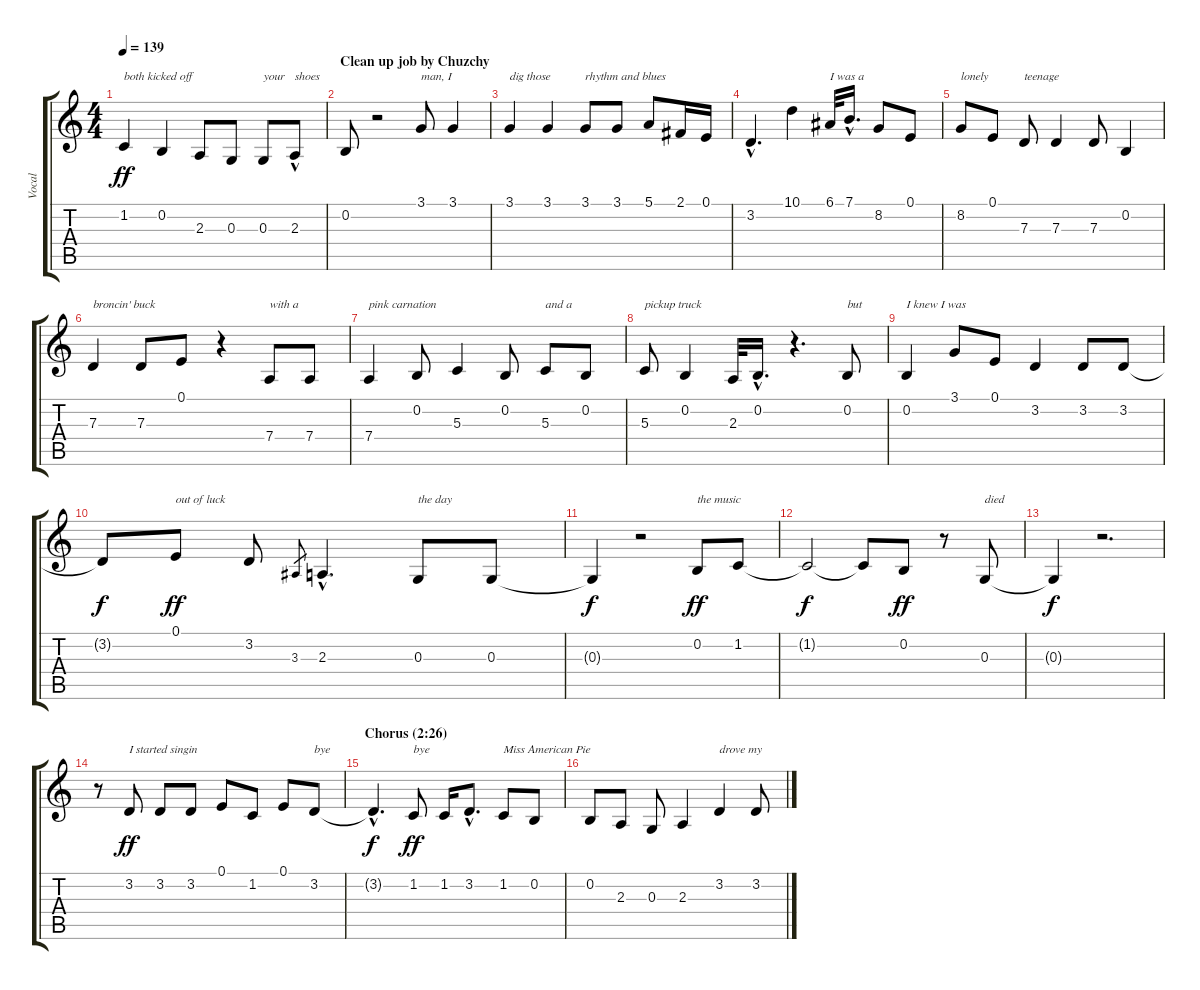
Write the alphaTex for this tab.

\track ("Vocal" "Vocal") {instrument clarinet}
\staff {score tabs}
\tuning (E4 B3 G3 D3 A2 E2) {hide}
\ts (4 4)
\tempo 139
\clef g2
\ks c
1.2.4{txt "both kicked off" dy ff} 0.2.4 2.3.8 0.3.8 0.3.8{txt "your"} 2.3{hac}.8{txt "shoes"} |
\section ("" "Clean up job by Chuzchy")
0.2.8 r.2 3.1.8{txt "man, I"} 3.1.4 |
3.1.4{txt "dig those"} 3.1.4 3.1.8{txt "rhythm and blues"} 3.1.8 5.1.8 2.1.16 0.1.16 |
3.2{hac}.4{d} 10.1.4 6.1.32{txt "I was a "} 7.1{hac}.16{d} 8.2.8 0.1.8 |
8.2.8{txt "lonely"} 0.1.8 7.3.8{txt "teenage"} 7.3.4 7.3.8 0.2.4 |
7.3.4{txt "broncin' buck"} 7.3.8 0.1.8 r.4 7.4.8{txt "with a"} 7.4.8 |
7.4.4{txt "pink carnation"} 0.2.8 5.3.4 0.2.8 5.3.8{txt "and a"} 0.2.8 |
5.3.8{txt "pickup truck"} 0.2.4 2.3.32 0.2{hac}.16{d} r.4{d} 0.2.8{txt "but"} |
0.2.4{txt "I knew I was"} 3.1.8 0.1.8 3.2.4 3.2.8 3.2.8 |
3.2{t}.8{dy f} 0.1.8{txt "out of luck" dy ff} 3.2.8 3.3.8{gr} 2.3{hac}.4{d} 0.3.8{txt "the day"} 0.3.8 |
0.3{t}.4{dy f} r.2 0.2.8{txt "the music" dy ff} 1.2.8 |
1.2{t}.2{dy f} 1.2{t}.8 0.2.8{dy ff} r.8 0.3.8{txt "died"} |
0.3{t}.4{dy f} r.2{d} |
r.8 3.2.8{txt "I started singin" dy ff} 3.2.8 3.2.8 0.1.8 1.2.8 0.1.8 3.2.8{txt "bye"} |
\section ("" "Chorus (2:26)")
3.2{hac t}.4{d dy f} 1.2.8{txt "bye" dy ff} 1.2.16 3.2{hac}.8{d} 1.2.8{txt "Miss American Pie"} 0.2.8 |
0.2.8 2.3.8 0.3.8 2.3.4 3.2.4{txt "drove my"} 3.2.8
